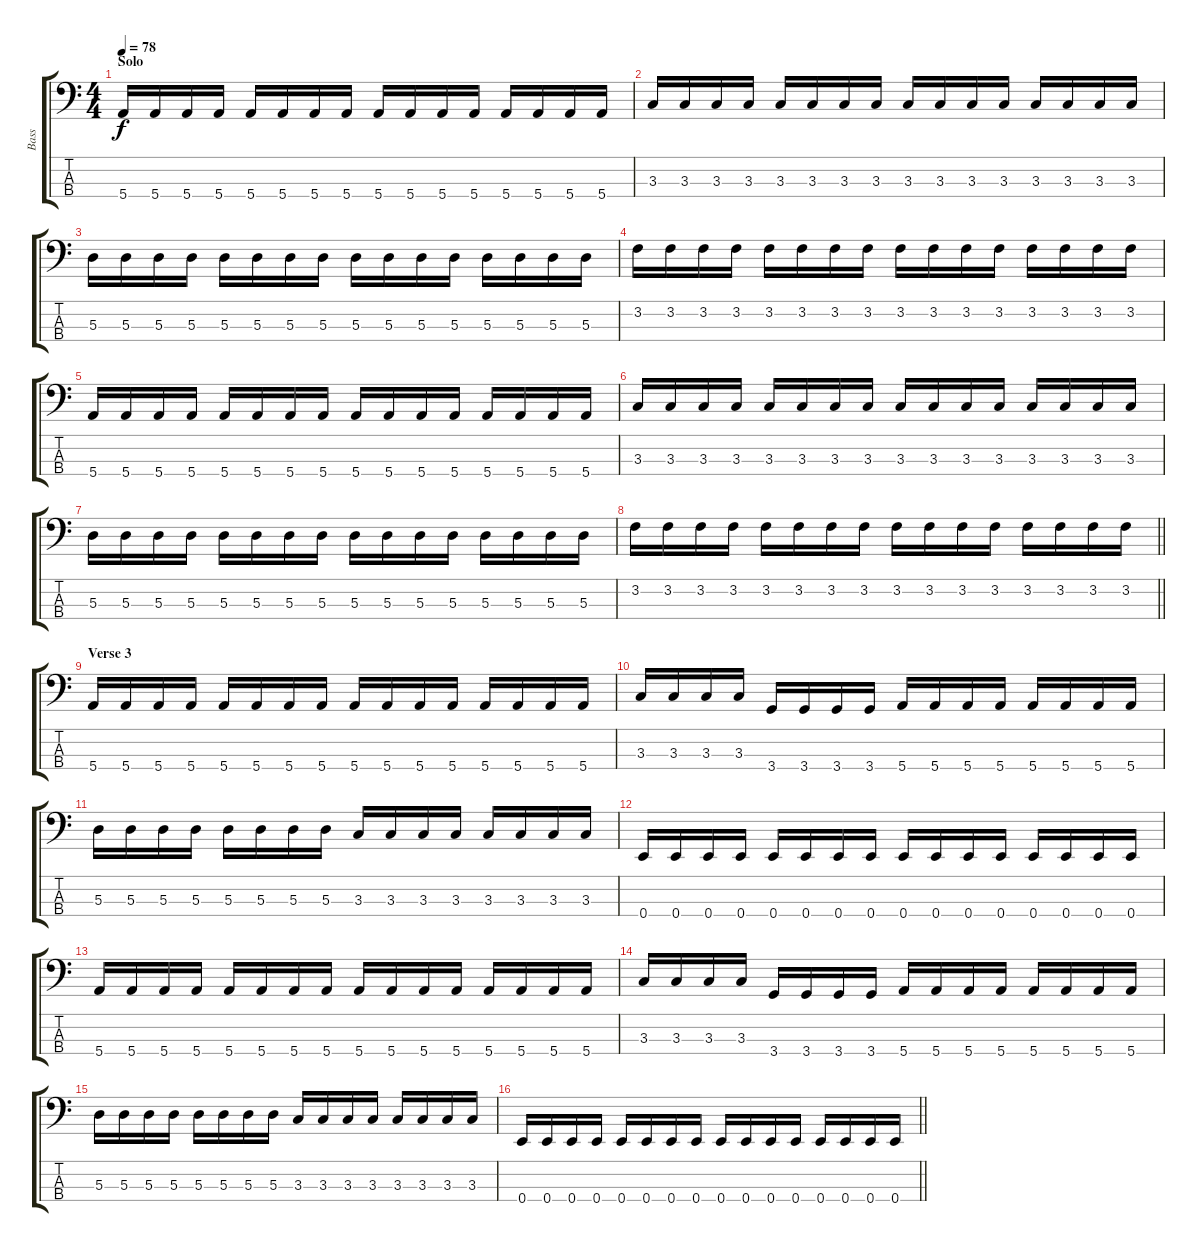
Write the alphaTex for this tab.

\track ("Bass" "Bass") {instrument electricbasspick}
\staff {score tabs}
\tuning (G2 D2 A1 E1) {hide}
\ts (4 4)
\section ("" "Solo")
\tempo 78
\clef f4
\ks c
5.4.16{dy f} 5.4.16 5.4.16 5.4.16 5.4.16 5.4.16 5.4.16 5.4.16 5.4.16 5.4.16 5.4.16 5.4.16 5.4.16 5.4.16 5.4.16 5.4.16 |
3.3.16 3.3.16 3.3.16 3.3.16 3.3.16 3.3.16 3.3.16 3.3.16 3.3.16 3.3.16 3.3.16 3.3.16 3.3.16 3.3.16 3.3.16 3.3.16 |
5.3.16 5.3.16 5.3.16 5.3.16 5.3.16 5.3.16 5.3.16 5.3.16 5.3.16 5.3.16 5.3.16 5.3.16 5.3.16 5.3.16 5.3.16 5.3.16 |
3.2.16 3.2.16 3.2.16 3.2.16 3.2.16 3.2.16 3.2.16 3.2.16 3.2.16 3.2.16 3.2.16 3.2.16 3.2.16 3.2.16 3.2.16 3.2.16 |
5.4.16 5.4.16 5.4.16 5.4.16 5.4.16 5.4.16 5.4.16 5.4.16 5.4.16 5.4.16 5.4.16 5.4.16 5.4.16 5.4.16 5.4.16 5.4.16 |
3.3.16 3.3.16 3.3.16 3.3.16 3.3.16 3.3.16 3.3.16 3.3.16 3.3.16 3.3.16 3.3.16 3.3.16 3.3.16 3.3.16 3.3.16 3.3.16 |
5.3.16 5.3.16 5.3.16 5.3.16 5.3.16 5.3.16 5.3.16 5.3.16 5.3.16 5.3.16 5.3.16 5.3.16 5.3.16 5.3.16 5.3.16 5.3.16 |
\barLineRight lightlight
3.2.16 3.2.16 3.2.16 3.2.16 3.2.16 3.2.16 3.2.16 3.2.16 3.2.16 3.2.16 3.2.16 3.2.16 3.2.16 3.2.16 3.2.16 3.2.16 |
\section ("" "Verse 3")
5.4.16 5.4.16 5.4.16 5.4.16 5.4.16 5.4.16 5.4.16 5.4.16 5.4.16 5.4.16 5.4.16 5.4.16 5.4.16 5.4.16 5.4.16 5.4.16 |
3.3.16 3.3.16 3.3.16 3.3.16 3.4.16 3.4.16 3.4.16 3.4.16 5.4.16 5.4.16 5.4.16 5.4.16 5.4.16 5.4.16 5.4.16 5.4.16 |
5.3.16 5.3.16 5.3.16 5.3.16 5.3.16 5.3.16 5.3.16 5.3.16 3.3.16 3.3.16 3.3.16 3.3.16 3.3.16 3.3.16 3.3.16 3.3.16 |
0.4.16 0.4.16 0.4.16 0.4.16 0.4.16 0.4.16 0.4.16 0.4.16 0.4.16 0.4.16 0.4.16 0.4.16 0.4.16 0.4.16 0.4.16 0.4.16 |
5.4.16 5.4.16 5.4.16 5.4.16 5.4.16 5.4.16 5.4.16 5.4.16 5.4.16 5.4.16 5.4.16 5.4.16 5.4.16 5.4.16 5.4.16 5.4.16 |
3.3.16 3.3.16 3.3.16 3.3.16 3.4.16 3.4.16 3.4.16 3.4.16 5.4.16 5.4.16 5.4.16 5.4.16 5.4.16 5.4.16 5.4.16 5.4.16 |
5.3.16 5.3.16 5.3.16 5.3.16 5.3.16 5.3.16 5.3.16 5.3.16 3.3.16 3.3.16 3.3.16 3.3.16 3.3.16 3.3.16 3.3.16 3.3.16 |
\barLineRight lightlight
0.4.16 0.4.16 0.4.16 0.4.16 0.4.16 0.4.16 0.4.16 0.4.16 0.4.16 0.4.16 0.4.16 0.4.16 0.4.16 0.4.16 0.4.16 0.4.16
